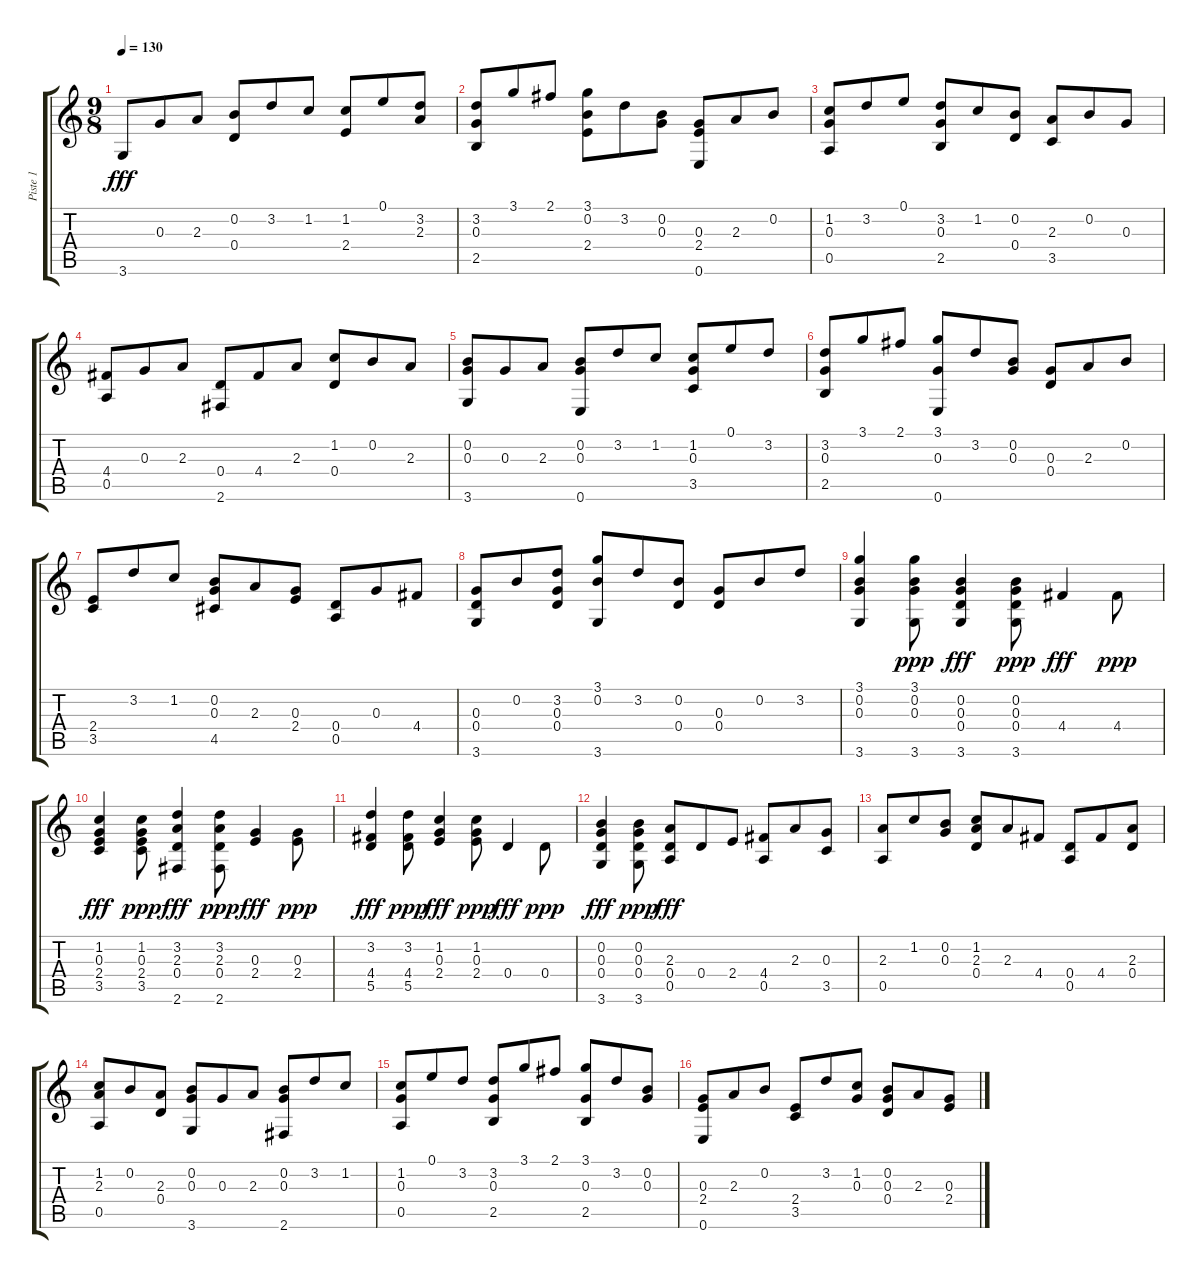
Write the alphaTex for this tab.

\track ("Piste 1" "Piste 1") {instrument acousticguitarsteel}
\staff {score tabs}
\tuning (E4 B3 G3 D3 A2 E2) {hide}
\ts (9 8)
\tempo 130
\clef g2
\ks c
3.6.8{dy fff instrument acousticguitarsteel} 0.3.8 2.3.8 (0.2 0.4).8 3.2.8 1.2.8 (1.2 2.4).8 0.1.8 (3.2 2.3).8 |
(3.2 0.3 2.5).8 3.1.8 2.1.8 (3.1 0.2 2.4).8 3.2.8 (0.2 0.3).8 (0.3 2.4 0.6).8 2.3.8 0.2.8 |
(1.2 0.3 0.5).8 3.2.8 0.1.8 (3.2 0.3 2.5).8 1.2.8 (0.2 0.4).8 (2.3 3.5).8 0.2.8 0.3.8 |
(4.4 0.5).8 0.3.8 2.3.8 (0.4 2.6).8 4.4.8 2.3.8 (1.2 0.4).8 0.2.8 2.3.8 |
(0.2 0.3 3.6).8 0.3.8 2.3.8 (0.2 0.3 0.6).8 3.2.8 1.2.8 (1.2 0.3 3.5).8 0.1.8 3.2.8 |
(3.2 0.3 2.5).8 3.1.8 2.1.8 (3.1 0.3 0.6).8 3.2.8 (0.2 0.3).8 (0.3 0.4).8 2.3.8 0.2.8 |
(2.4 3.5).8 3.2.8 1.2.8 (0.2 0.3 4.5).8 2.3.8 (0.3 2.4).8 (0.4 0.5).8 0.3.8 4.4.8 |
(0.3 0.4 3.6).8 0.2.8 (3.2 0.3 0.4).8 (3.1 0.2 3.6).8 3.2.8 (0.2 0.4).8 (0.3 0.4).8 0.2.8 3.2.8 |
(3.1 0.2 0.3 3.6).4{beam split} (3.1 0.2 0.3 3.6).8{dy ppp beam Down beam split} (0.2 0.3 0.4 3.6).4{dy fff beam split} (0.2 0.3 0.4 3.6).8{dy ppp beam Down beam split} 4.4.4{dy fff beam split} 4.4.8{dy ppp beam Down} |
(1.2 0.3 2.4 3.5).4{dy fff beam split} (1.2 0.3 2.4 3.5).8{dy ppp beam Down beam split} (3.2 2.3 0.4 2.6).4{dy fff beam split} (3.2 2.3 0.4 2.6).8{dy ppp beam Down beam split} (0.3 2.4).4{dy fff beam split} (0.3 2.4).8{dy ppp beam Down} |
(3.2 4.4 5.5).4{dy fff beam split} (3.2 4.4 5.5).8{dy ppp beam Down beam split} (1.2 0.3 2.4).4{dy fff beam split} (1.2 0.3 2.4).8{dy ppp beam Down beam split} 0.4.4{dy fff beam split} 0.4.8{dy ppp beam Down} |
(0.2 0.3 0.4 3.6).4{dy fff beam split} (0.2 0.3 0.4 3.6).8{dy ppp beam Down beam split} (2.3 0.4 0.5).8{dy fff} 0.4.8 2.4.8 (4.4 0.5).8 2.3.8 (0.3 3.5).8 |
(2.3 0.5).8 1.2.8 (0.2 0.3).8 (1.2 2.3 0.4).8 2.3.8 4.4.8 (0.4 0.5).8 4.4.8 (2.3 0.4).8 |
(1.2 2.3 0.5).8 0.2.8 (2.3 0.4).8 (0.2 0.3 3.6).8 0.3.8 2.3.8 (0.2 0.3 2.6).8 3.2.8 1.2.8 |
(1.2 0.3 0.5).8 0.1.8 3.2.8 (3.2 0.3 2.5).8 3.1.8 2.1.8 (3.1 0.3 2.5).8 3.2.8 (0.2 0.3).8 |
(0.3 2.4 0.6).8 2.3.8 0.2.8 (2.4 3.5).8 3.2.8 (1.2 0.3).8 (0.2 0.3 0.4).8 2.3.8 (0.3 2.4).8
